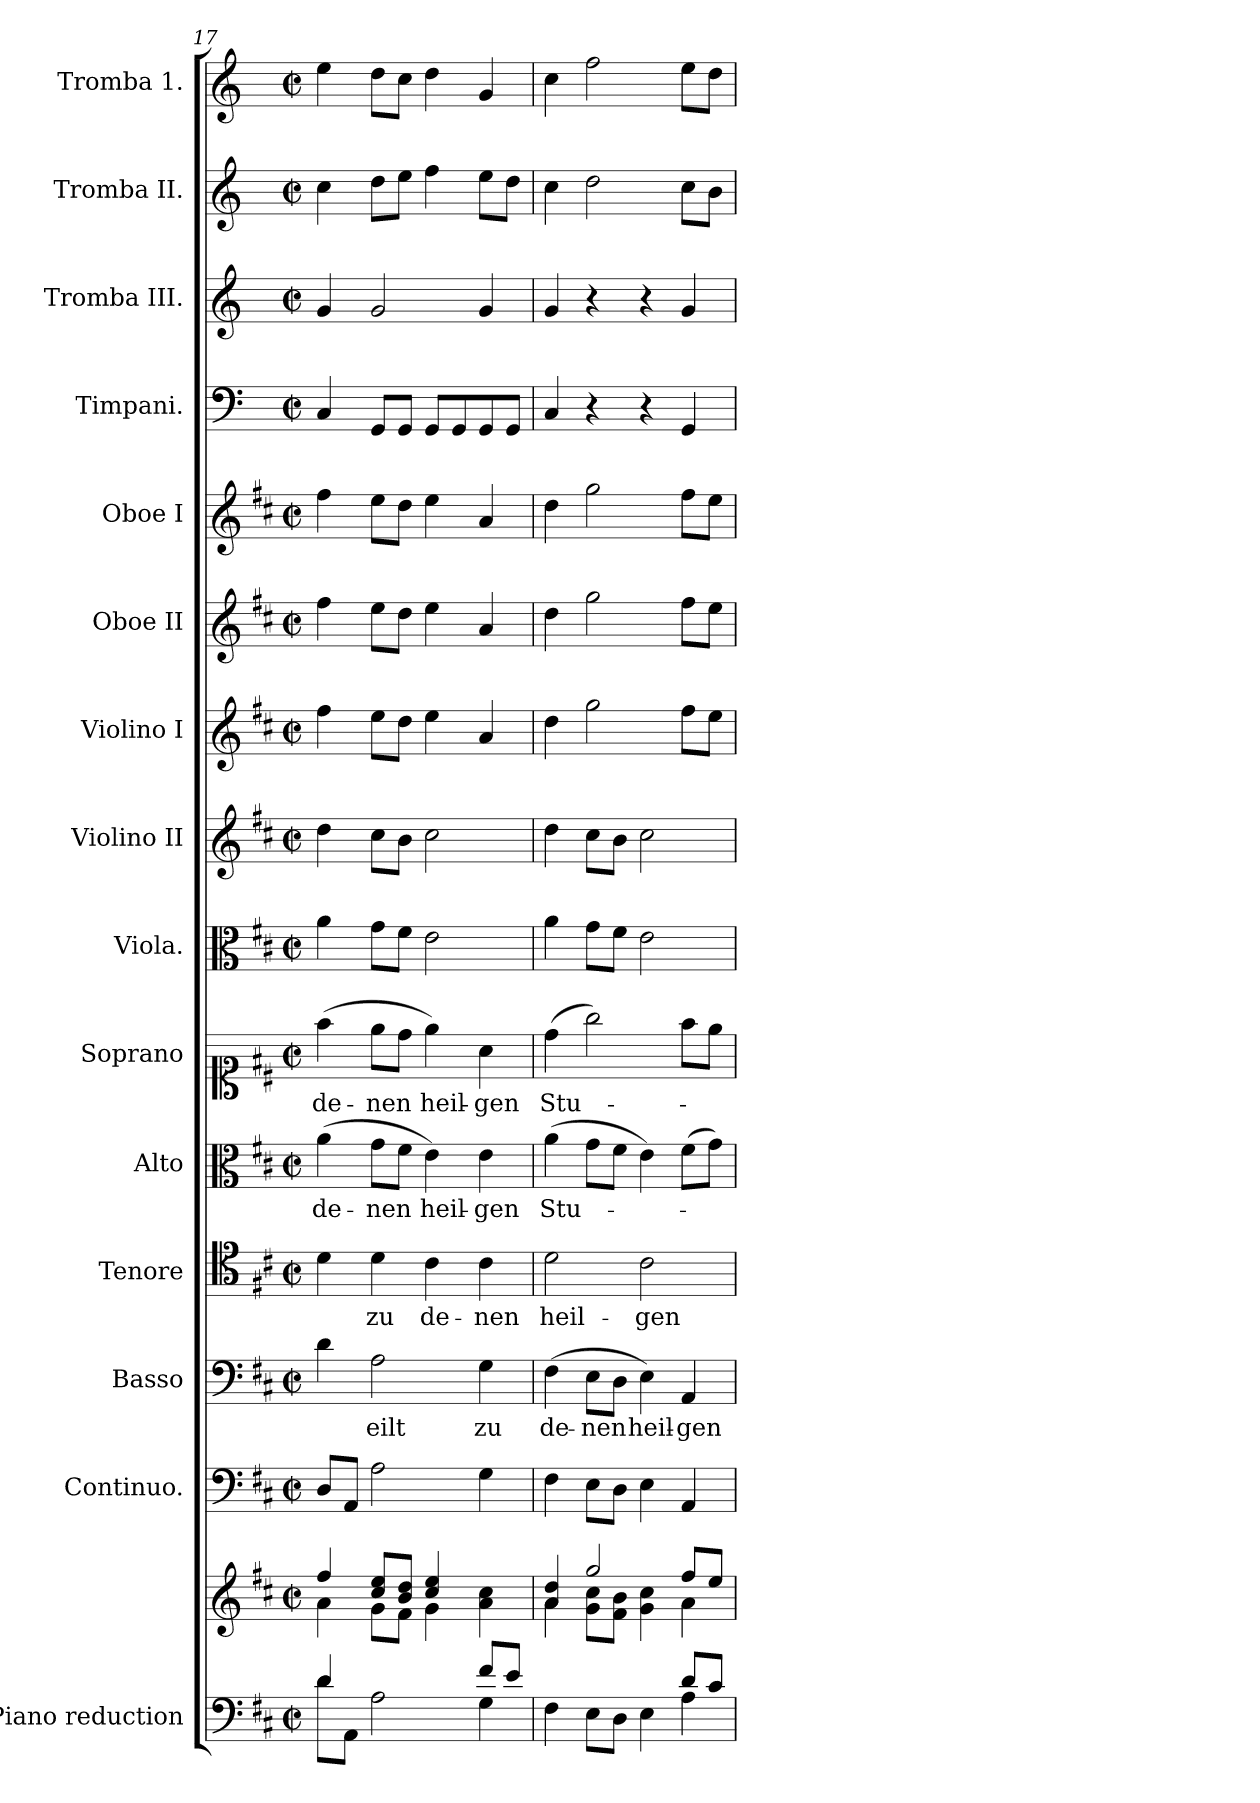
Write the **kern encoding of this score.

**kern	**kern	**kern	**kern	**text	**kern	**text	**kern	**text	**kern	**text	**kern	**kern	**kern	**kern	**kern	**kern	**kern	**kern	**kern
*part15	*part15	*part14	*part13	*part13	*part12	*part12	*part11	*part11	*part10	*part10	*part9	*part8	*part7	*part6	*part5	*part4	*part3	*part2	*part1
*staff16	*staff15	*staff14	*staff13	*staff13	*staff12	*staff12	*staff11	*staff11	*staff10	*staff10	*staff9	*staff8	*staff7	*staff6	*staff5	*staff4	*staff3	*staff2	*staff1
*I"Piano reduction	*	*I"Continuo.	*I"Basso	*	*I"Tenore	*	*I"Alto	*	*I"Soprano	*	*I"Viola.	*I"Violino II	*I"Violino I	*I"Oboe II	*I"Oboe I	*I"Timpani.	*I"Tromba III.	*I"Tromba II.	*I"Tromba 1.
*I'Pno	*	*	*	*	*	*	*	*	*	*	*I'Vla	*	*I'Vln	*I'Ob	*I'Ob	*I'Timp	*	*	*
*clefF4	*clefG2	*clefF4	*clefF4	*	*clefC4	*	*clefC3	*	*clefC1	*	*clefC3	*clefG2	*clefG2	*clefG2	*clefG2	*clefF4	*clefG2	*clefG2	*clefG2
*	*	*	*	*	*	*	*	*	*	*	*	*	*	*	*	*ITrd-1c-2	*ITrd-1c-2	*ITrd-1c-2	*ITrd-1c-2
*k[f#c#]	*k[f#c#]	*k[f#c#]	*k[f#c#]	*	*k[f#c#]	*	*k[f#c#]	*	*k[f#c#]	*	*k[f#c#]	*k[f#c#]	*k[f#c#]	*k[f#c#]	*k[f#c#]	*k[f#c#]	*k[f#c#]	*k[f#c#]	*k[f#c#]
*M2/2	*M2/2	*M2/2	*M2/2	*	*M2/2	*	*M2/2	*	*M2/2	*	*M2/2	*M2/2	*M2/2	*M2/2	*M2/2	*M2/2	*M2/2	*M2/2	*M2/2
*met(c|)	*met(c|)	*met(c|)	*met(c|)	*	*met(c|)	*	*met(c|)	*	*met(c|)	*	*met(c|)	*met(c|)	*met(c|)	*met(c|)	*met(c|)	*met(c|)	*met(c|)	*met(c|)	*met(c|)
=17	=17	=17	=17	=17	=17	=17	=17	=17	=17	=17	=17	=17	=17	=17	=17	=17	=17	=17	=17
*^	*^	*	*	*	*	*	*	*	*	*	*	*	*	*	*	*	*	*	*
!	!	!	!	!	!	!	!	!	!	!LO:LY:b	!	!LO:LY:b	!	!	!	!	!	!	!	!	!
4d/	8d\L	4ff#/	4a\	8D/L	4d\	.	4d\	.	(4a\	de-	(4ff#\	de-	4a\	4dd\	4ff#\	4ff#\	4ff#\	4D/	4a/	4dd\	4ff#\
.	8AA\J	.	.	8AA/J	.	.	.	.	.	.	.	.	.	.	.	.	.	.	.	.	.
!	!	!	!	!	!	!LO:LY:b	!	!LO:LY:b	!	!LO:LY:b	!	!LO:LY:b	!	!	!	!	!	!	!	!	!
2ryy	2A\	8cc#/ 8ee/L	8g\L	2A\	2A\	eilt	4d\	zu	8g\L	-nen	8ee\L	-nen	8g\L	8cc#\L	8ee\L	8ee\L	8ee\L	8AA/L	2a/	8ee\L	8ee\L
.	.	8b/ 8dd/J	8f#\J	.	.	.	.	.	8f#\J	.	8dd\J	.	8f#\J	8b\J	8dd\J	8dd\J	8dd\J	8AA/J	.	8ff#\J	8dd\J
!	!	!	!	!	!	!	!	!LO:LY:b	!	!LO:LY:b	!	!LO:LY:b	!	!	!	!	!	!	!	!	!
.	.	4cc#/ 4ee/	4g\	.	.	.	4c#\	de-	4e\)	heil-	4ee\)	heil-	2e\	2cc#\	4ee\	4ee\	4ee\	8AA/L	.	4gg\	4ee\
.	.	.	.	.	.	.	.	.	.	.	.	.	.	.	.	.	.	8AA/	.	.	.
!	!	!	!	!	!	!LO:LY:b	!	!LO:LY:b	!	!LO:LY:b	!	!LO:LY:b	!	!	!	!	!	!	!	!	!
8f#/L	4G\	4a\ 4cc#\	4ryy	4G\	4G\	zu	4c#\	-nen	4e\	-gen	4a\	-gen	.	.	4a/	4a/	4a/	8AA/	4a/	8ff#\L	4a/
8e/J	.	.	.	.	.	.	.	.	.	.	.	.	.	.	.	.	.	8AA/J	.	8ee\J	.
!!LO:PB:g=z
=18	=18	=18	=18	=18	=18	=18	=18	=18	=18	=18	=18	=18	=18	=18	=18	=18	=18	=18	=18	=18	=18
!	!	!	!	!	!	!LO:LY:b	!	!LO:LY:b	!	!LO:LY:b	!	!LO:LY:b	!	!	!	!	!	!	!	!	!
2ryy	4F#\	4a/ 4dd/	4a\	4F#\	(4F#\	de-	2d\	heil-	(4a\	Stu-	(4dd\	Stu-	4a\	4dd\	4dd\	4dd\	4dd\	4D/	4a/	4dd\	4dd\
!	!	!	!	!	!	!LO:LY:b	!	!	!	!	!	!	!	!	!	!	!	!	!	!	!
.	8E\L	2gg/	8g\ 8cc#\L	8E\L	8E\L	-nen	.	.	8g\L	.	2gg\)	.	8g\L	8cc#\L	2gg\	2gg\	2gg\	4r	4r	2ee\	2gg\
.	8D\J	.	8f#\ 8b\J	8D\J	8D\J	.	.	.	8f#\J	.	.	.	8f#\J	8b\J	.	.	.	.	.	.	.
!	!	!	!	!	!	!LO:LY:b	!	!LO:LY:b	!	!	!	!	!	!	!	!	!	!	!	!	!
4ryy	4E\	.	4g\ 4cc#\	4E\	4E\)	heil-	2c#\	-gen	4e\)	.	.	.	2e\	2cc#\	.	.	.	4r	4r	.	.
!	!	!	!	!	!	!LO:LY:b	!	!	!	!	!	!	!	!	!	!	!	!	!	!	!
8d/L	4A\	8ff#/L	4a\	4AA/	4AA/	-gen	.	.	(8f#\L	.	8ff#\L	.	.	.	8ff#\L	8ff#\L	8ff#\L	4AA/	4a/	8dd\L	8ff#\L
8c#/J	.	8ee/J	.	.	.	.	.	.	8g\J)	.	8ee\J	.	.	.	8ee\J	8ee\J	8ee\J	.	.	8cc#\J	8ee\J
*v	*v	*	*	*	*	*	*	*	*	*	*	*	*	*	*	*	*	*	*	*	*
*	*v	*v	*	*	*	*	*	*	*	*	*	*	*	*	*	*	*	*	*	*
=	=	=	=	=	=	=	=	=	=	=	=	=	=	=	=	=	=	=	=
*-	*-	*-	*-	*-	*-	*-	*-	*-	*-	*-	*-	*-	*-	*-	*-	*-	*-	*-	*-
